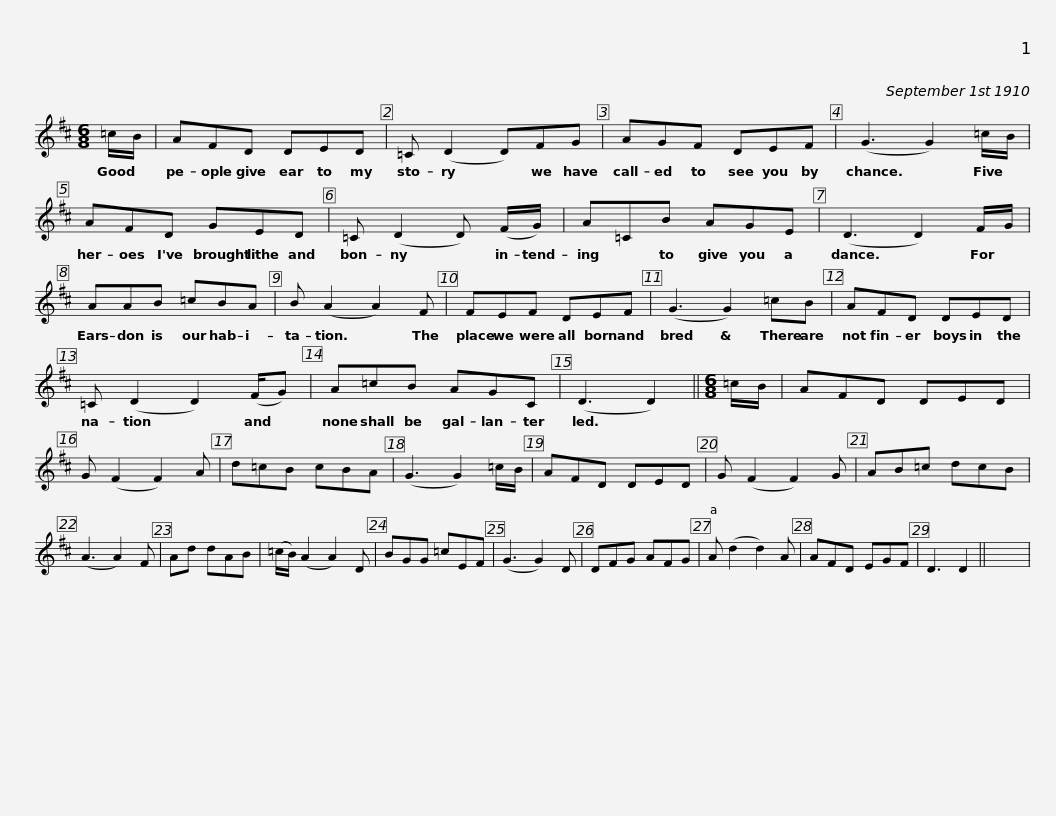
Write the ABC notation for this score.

X:1
L:1/8
M:6/8
I:linebreak $
K:D
V:1 treble
V:1
 =c/B/ | AFD DED | =C (D2 D)FG | AGF DEF | (G3 G2) =c/B/ |$ %5
 AFD GED | =C (D2 D) (F/G/) | A=CB AGE | (D3 D2) F/G/ |$ AAB =cBA | %10
 B (A2 A2) F | FEF DEF | (G3 G2) =cB |$ AFD DED | =C (D2 D2) (F/G) | %15
 A=cB AGC | (D3 D2) ||[M:6/8] =c/B/ | AFD DED | G (F2 F2) A |$ %20
 d=cB cBA | (G3 G2) =c/B/ | AFD DED | G (F2 F2) G | AB=c dcB | %25
 (A3 A2) F | Ad dAB | (=c/B/) (A2 A2) D |$ BGG =cEF | (G3 G2) D | %30
 DFG AFG | A (d2 d2) A | AFD EGF | D3 D2 || x6 | %35
